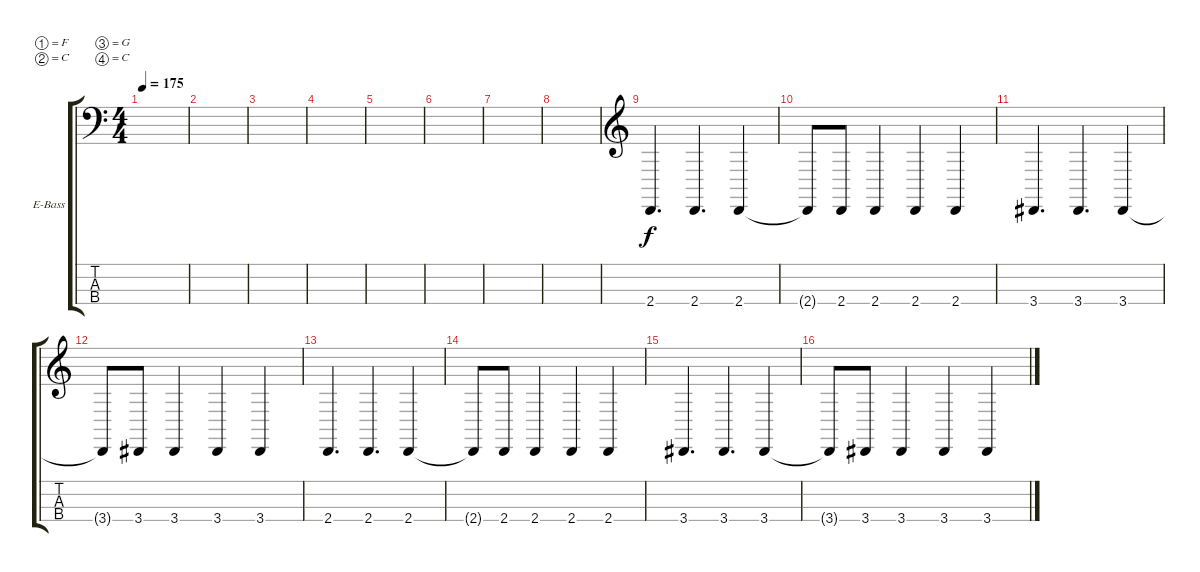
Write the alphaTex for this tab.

\defaultSystemsLayout 4
\bracketExtendMode groupsimilarinstruments
\firstSystemTrackNameOrientation horizontal
\otherSystemsTrackNameOrientation horizontal
\track ("Electric Bass" "E-Bass") {instrument electricbassfinger}
\staff {score tabs}
\tuning (F2 C2 G1 C1)
\ts (4 4)
\tempo 175
\clef f4
\ks c
|
|
|
|
|
|
|
|
\clef g2
2.4.4{d} 2.4.4{d} 2.4.4 |
2.4{t}.8 2.4.8 2.4.4 2.4.4 2.4.4 |
3.4.4{d} 3.4.4{d} 3.4.4 |
3.4{t}.8 3.4.8 3.4.4 3.4.4 3.4.4 |
2.4.4{d} 2.4.4{d} 2.4.4 |
2.4{t}.8 2.4.8 2.4.4 2.4.4 2.4.4 |
3.4.4{d} 3.4.4{d} 3.4.4 |
3.4{t}.8 3.4.8 3.4.4 3.4.4 3.4.4
